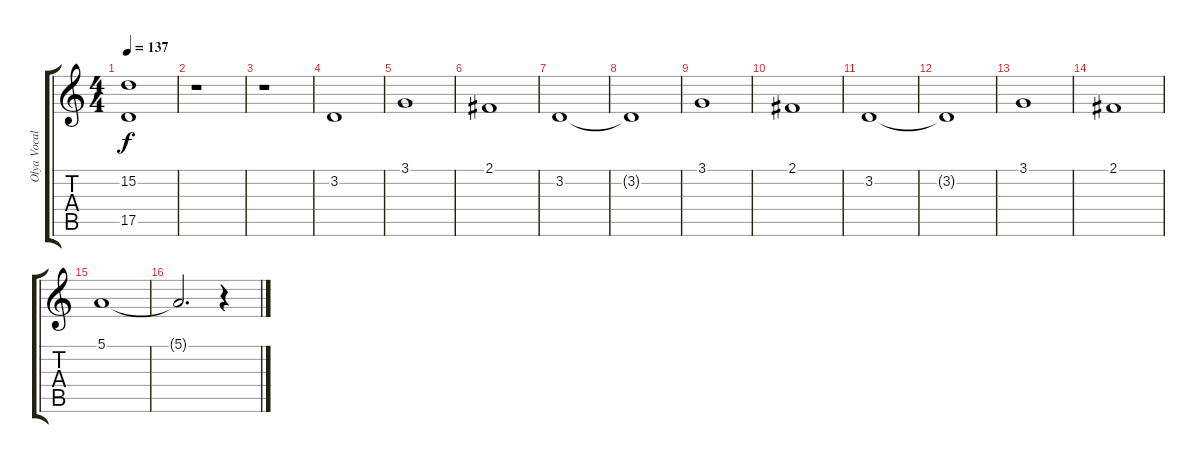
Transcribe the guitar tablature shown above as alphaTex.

\track ("Olya Vocal" "Olya Vocal") {instrument stringensemble1}
\staff {score tabs}
\tuning (E4 B3 G3 D3 A2 E2) {hide}
\ts (4 4)
\tempo 137
\clef g2
\ks c
(15.2 17.5).1{dy f} |
r.1 |
r.1 |
3.2.1 |
3.1.1 |
2.1.1 |
3.2.1 |
3.2{t}.1 |
3.1.1 |
2.1.1 |
3.2.1 |
3.2{t}.1 |
3.1.1 |
2.1.1 |
5.1.1 |
5.1{t}.2{d} r.4
